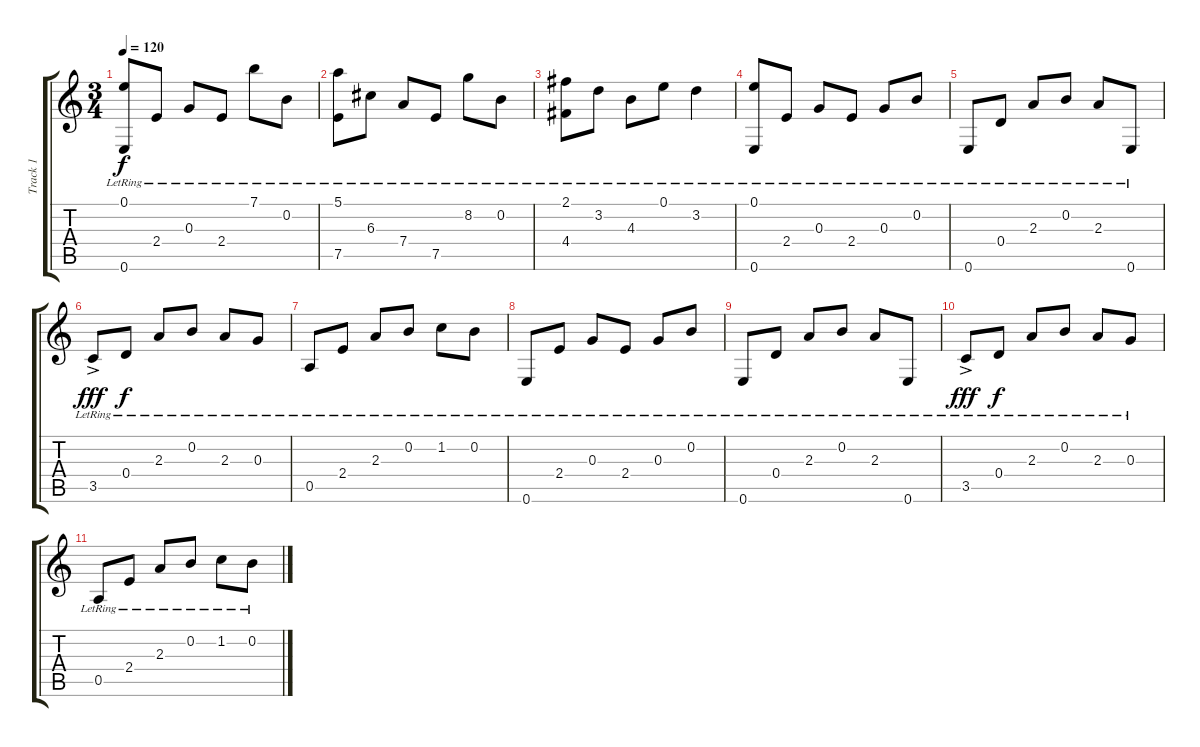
\track ("Track 1" "Track 1") {instrument acousticguitarsteel}
\staff {score tabs}
\tuning (E4 B3 G3 D3 A2 E2) {hide}
\ts (3 4)
\tempo 120
\clef g2
\ks c
(0.1{lr} 0.6{lr}).8{dy f} 2.4{lr}.8 0.3{lr}.8 2.4{lr}.8 7.1{lr}.8 0.2{lr}.8 |
(5.1{lr} 7.5{lr}).8 6.3{lr}.8 7.4{lr}.8 7.5{lr}.8 8.2{lr}.8 0.2{lr}.8 |
(2.1{lr} 4.4{lr}).8 3.2{lr}.8 4.3{lr}.8 0.1{lr}.8 3.2{lr}.4 |
(0.1 0.6{lr}).8 2.4{lr}.8 0.3{lr}.8 2.4{lr}.8 0.3{lr}.8 0.2{lr}.8 |
0.6{lr}.8 0.4{lr}.8 2.3{lr}.8 0.2{lr}.8 2.3{lr}.8 0.6{lr}.8 |
3.5{ac lr}.8{dy fff} 0.4{lr}.8{dy f} 2.3{lr}.8 0.2{lr}.8 2.3{lr}.8 0.3{lr}.8 |
0.5{lr}.8 2.4{lr}.8 2.3{lr}.8 0.2{lr}.8 1.2{lr}.8 0.2{lr}.8 |
0.6{lr}.8 2.4{lr}.8 0.3{lr}.8 2.4{lr}.8 0.3{lr}.8 0.2{lr}.8 |
0.6{lr}.8 0.4{lr}.8 2.3{lr}.8 0.2{lr}.8 2.3{lr}.8 0.6{lr}.8 |
3.5{ac lr}.8{dy fff} 0.4{lr}.8{dy f} 2.3{lr}.8 0.2{lr}.8 2.3{lr}.8 0.3{lr}.8 |
0.5{lr}.8 2.4{lr}.8 2.3{lr}.8 0.2{lr}.8 1.2{lr}.8 0.2{lr}.8
